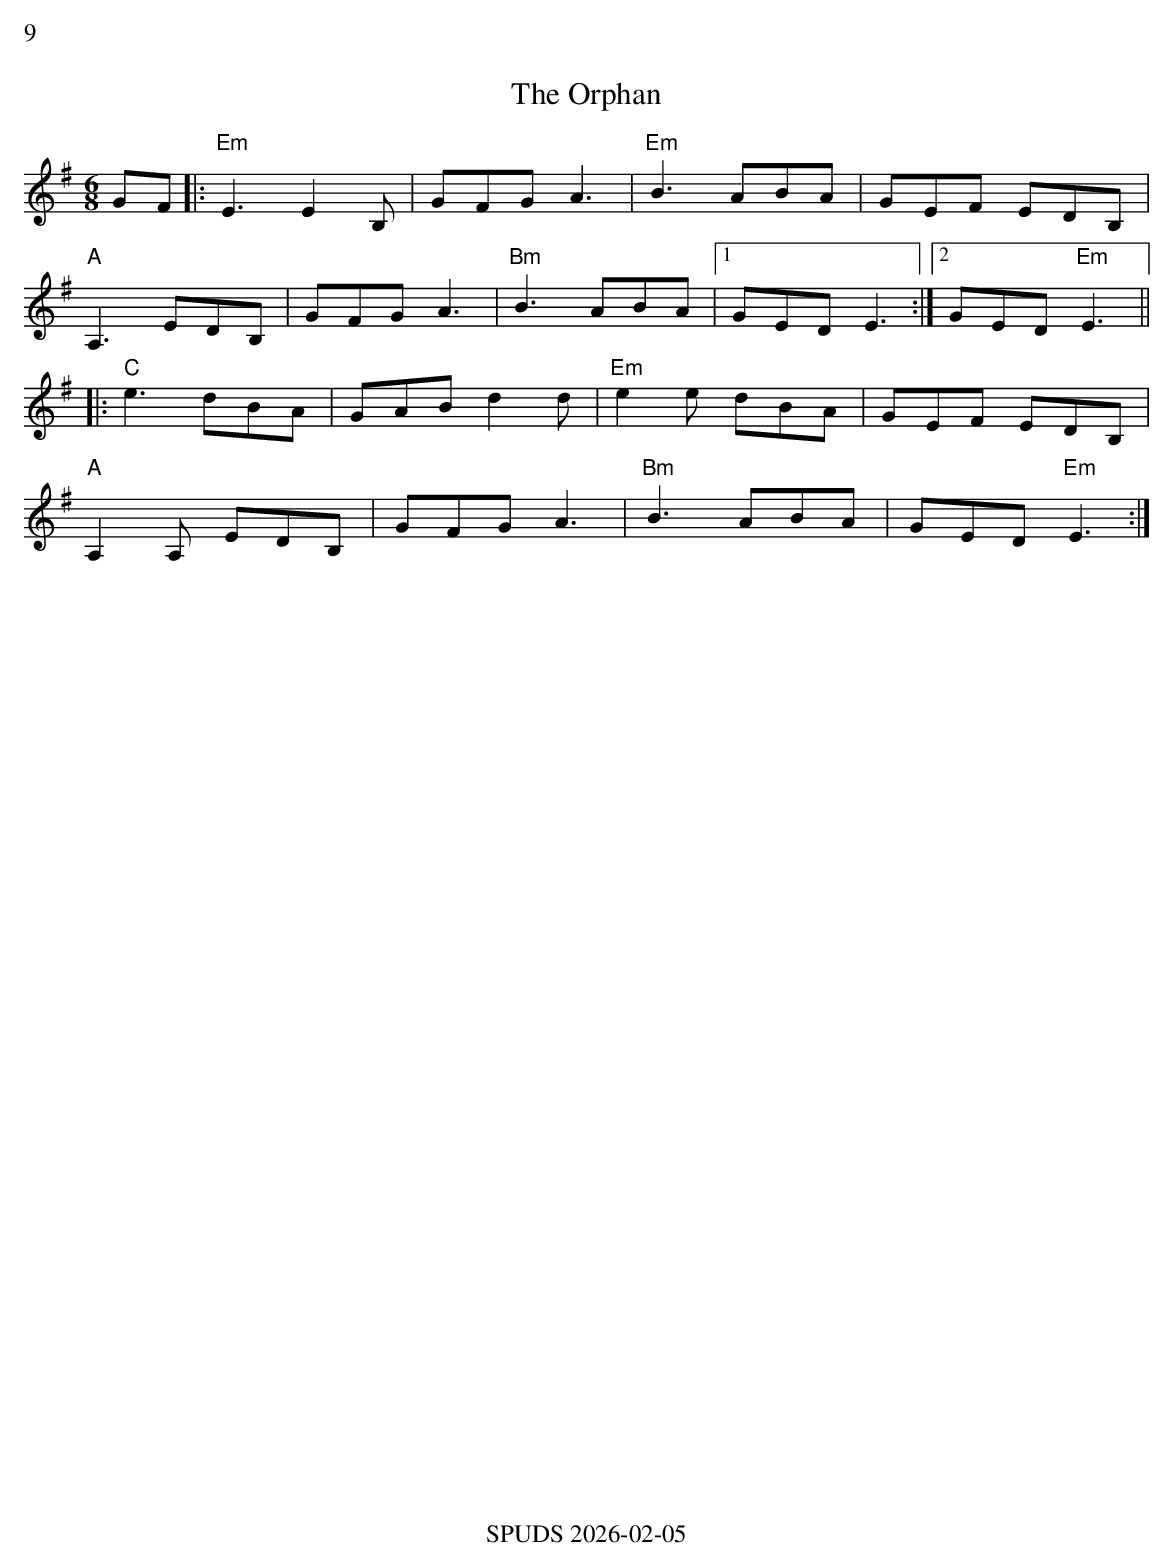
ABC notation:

X:1
%%text 9
T:The Orphan
M:6/8
L:1/8
K:Em
GF |:\
"Em" E3 E2B, | GFG A3 |"Em" B3 ABA | GEF EDB, |!
"A" A,3 EDB, | GFG A3 | "Bm" B3 ABA |1 GED E3 :|2 GED "Em" E3 ||!
|:\
"C" e3 dBA | GAB d2d | "Em" e2e dBA | GEF EDB, |!
"A" A,2A, EDB, | GFG A3 | "Bm" B3 ABA | GED "Em" E3 :|
